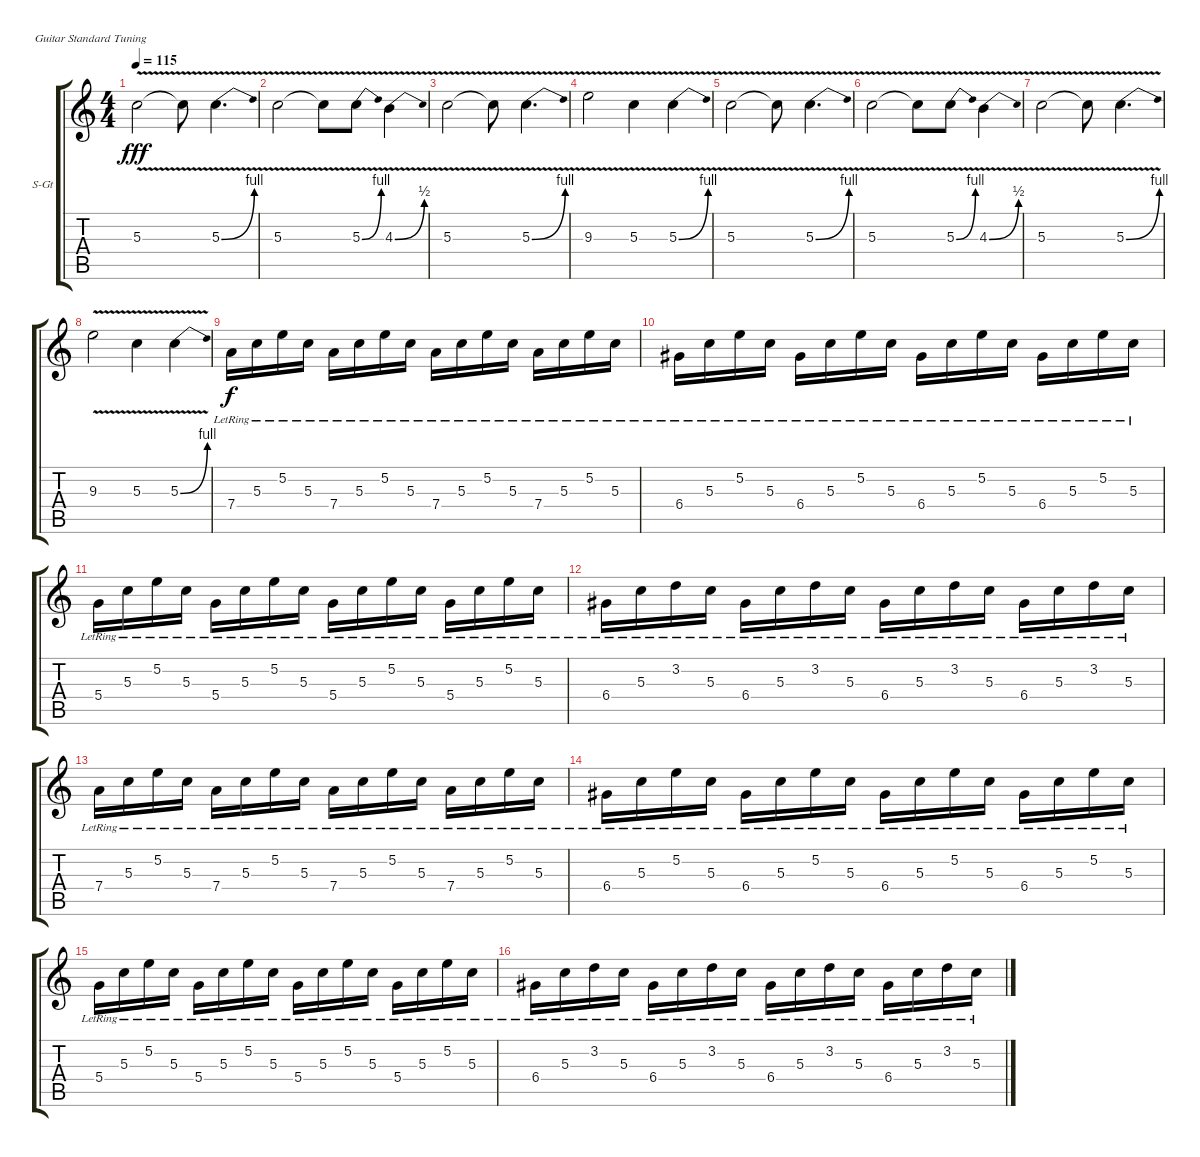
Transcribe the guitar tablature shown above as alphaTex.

\defaultSystemsLayout 4
\bracketExtendMode groupsimilarinstruments
\firstSystemTrackNameOrientation horizontal
\otherSystemsTrackNameOrientation horizontal
\track ("Rhythm" "S-Gt") {instrument acousticguitarsteel}
\staff {score tabs}
\tuning (E4 B3 G3 D3 A2 E2)
\ts (4 4)
\tempo 115
\clef g2
\ks c
5.3{v}.2{dy fff} 5.3{v t}.8 5.3{be (bend 0 0 15 4) v}.4{d} |
5.3{v}.2 5.3{v t}.8 5.3{be (bend 0 0 15 4) v}.8 4.3{be (bend 0 0 59.4 2) v}.4 |
5.3{v}.2 5.3{v t}.8 5.3{be (bend 0 0 15 4) v}.4{d} |
9.3{v}.2 5.3{v}.4 5.3{be (bend 34.8 0 60 4) v}.4 |
5.3{v}.2 5.3{v t}.8 5.3{be (bend 0 0 15 4) v}.4{d} |
5.3{v}.2 5.3{v t}.8 5.3{be (bend 0 0 15 4) v}.8 4.3{be (bend 0 0 59.4 2) v}.4 |
5.3{v}.2 5.3{v t}.8 5.3{be (bend 0 0 15 4) v}.4{d} |
9.3{v}.2 5.3{v}.4 5.3{be (bend 34.8 0 60 4) v}.4 |
7.4{lr}.16{dy f} 5.3{lr}.16 5.2{lr}.16 5.3{lr}.16 7.4{lr}.16 5.3{lr}.16 5.2{lr}.16 5.3{lr}.16 7.4{lr}.16 5.3{lr}.16 5.2{lr}.16 5.3{lr}.16 7.4{lr}.16 5.3{lr}.16 5.2{lr}.16 5.3{lr}.16 |
6.4{lr}.16 5.3{lr}.16 5.2{lr}.16 5.3{lr}.16 6.4{lr}.16 5.3{lr}.16 5.2{lr}.16 5.3{lr}.16 6.4{lr}.16 5.3{lr}.16 5.2{lr}.16 5.3{lr}.16 6.4{lr}.16 5.3{lr}.16 5.2{lr}.16 5.3{lr}.16 |
5.4{lr}.16 5.3{lr}.16 5.2{lr}.16 5.3{lr}.16 5.4{lr}.16 5.3{lr}.16 5.2{lr}.16 5.3{lr}.16 5.4{lr}.16 5.3{lr}.16 5.2{lr}.16 5.3{lr}.16 5.4{lr}.16 5.3{lr}.16 5.2{lr}.16 5.3{lr}.16 |
6.4{lr}.16 5.3{lr}.16 3.2{lr}.16 5.3{lr}.16 6.4{lr}.16 5.3{lr}.16 3.2{lr}.16 5.3{lr}.16 6.4{lr}.16 5.3{lr}.16 3.2{lr}.16 5.3{lr}.16 6.4{lr}.16 5.3{lr}.16 3.2{lr}.16 5.3{lr}.16 |
7.4{lr}.16 5.3{lr}.16 5.2{lr}.16 5.3{lr}.16 7.4{lr}.16 5.3{lr}.16 5.2{lr}.16 5.3{lr}.16 7.4{lr}.16 5.3{lr}.16 5.2{lr}.16 5.3{lr}.16 7.4{lr}.16 5.3{lr}.16 5.2{lr}.16 5.3{lr}.16 |
6.4{lr}.16 5.3{lr}.16 5.2{lr}.16 5.3{lr}.16 6.4{lr}.16 5.3{lr}.16 5.2{lr}.16 5.3{lr}.16 6.4{lr}.16 5.3{lr}.16 5.2{lr}.16 5.3{lr}.16 6.4{lr}.16 5.3{lr}.16 5.2{lr}.16 5.3{lr}.16 |
5.4{lr}.16 5.3{lr}.16 5.2{lr}.16 5.3{lr}.16 5.4{lr}.16 5.3{lr}.16 5.2{lr}.16 5.3{lr}.16 5.4{lr}.16 5.3{lr}.16 5.2{lr}.16 5.3{lr}.16 5.4{lr}.16 5.3{lr}.16 5.2{lr}.16 5.3{lr}.16 |
6.4{lr}.16 5.3{lr}.16 3.2{lr}.16 5.3{lr}.16 6.4{lr}.16 5.3{lr}.16 3.2{lr}.16 5.3{lr}.16 6.4{lr}.16 5.3{lr}.16 3.2{lr}.16 5.3{lr}.16 6.4{lr}.16 5.3{lr}.16 3.2{lr}.16 5.3{lr}.16
